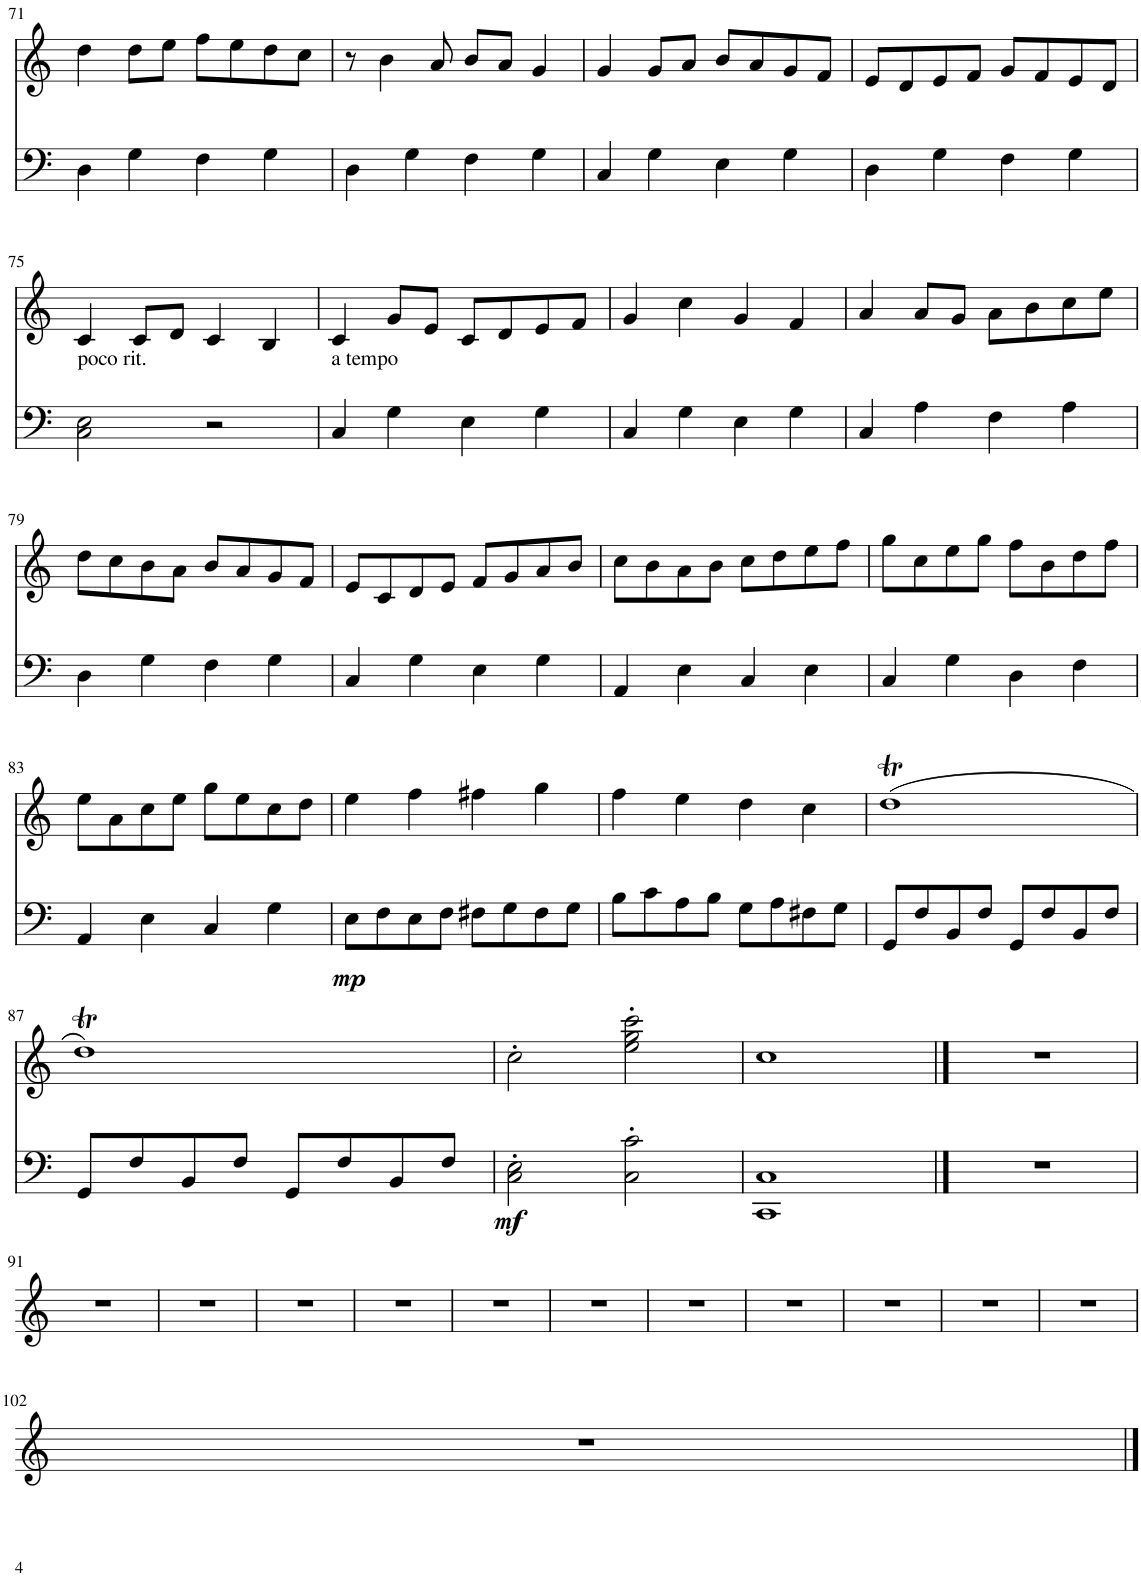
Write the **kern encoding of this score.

**kern	**kern	**dynam
*part1	*part1	*part1
*staff2	*staff1	*staff1/2
*I"Piano	*	*
*I'Pno.	*	*
!!LO:PB:g=z
*clefF4	*clefG2	*
*k[]	*k[]	*
*M4/4	*M4/4	*
=71	=71	=71
4D\	4dd\	.
4G\	8dd\L	.
.	8ee\J	.
4F\	8ff\L	.
.	8ee\	.
4G\	8dd\	.
.	8cc\J	.
=72	=72	=72
4D\	8r	.
.	4b\	.
4G\	.	.
.	8a/	.
4F\	8b/L	.
.	8a/J	.
4G\	4g/	.
=73	=73	=73
4C/	4g/	.
4G\	8g/L	.
.	8a/J	.
4E\	8b/L	.
.	8a/	.
4G\	8g/	.
.	8f/J	.
=74	=74	=74
4D\	8e/L	.
.	8d/	.
4G\	8e/	.
.	8f/J	.
4F\	8g/L	.
.	8f/	.
4G\	8e/	.
.	8d/J	.
!!LO:LB:g=z
=75	=75	=75
!LO:TX:a:t=poco rit.	!	!
2C\ 2E\	4c/	.
.	8c/L	.
.	8d/J	.
2r	4c/	.
.	4B/	.
=76	=76	=76
!LO:TX:a:t=a tempo	!	!
4C/	4c/	.
4G\	8g/L	.
.	8e/J	.
4E\	8c/L	.
.	8d/	.
4G\	8e/	.
.	8f/J	.
=77	=77	=77
4C/	4g/	.
4G\	4cc\	.
4E\	4g/	.
4G\	4f/	.
=78	=78	=78
4C/	4a/	.
4A\	8a/L	.
.	8g/J	.
4F\	8a\L	.
.	8b\	.
4A\	8cc\	.
.	8ee\J	.
!!LO:LB:g=z
=79	=79	=79
4D\	8dd\L	.
.	8cc\	.
4G\	8b\	.
.	8a\J	.
4F\	8b/L	.
.	8a/	.
4G\	8g/	.
.	8f/J	.
=80	=80	=80
4C/	8e/L	.
.	8c/	.
4G\	8d/	.
.	8e/J	.
4E\	8f/L	.
.	8g/	.
4G\	8a/	.
.	8b/J	.
=81	=81	=81
4AA/	8cc\L	.
.	8b\	.
4E\	8a\	.
.	8b\J	.
4C/	8cc\L	.
.	8dd\	.
4E\	8ee\	.
.	8ff\J	.
=82	=82	=82
4C/	8gg\L	.
.	8cc\	.
4G\	8ee\	.
.	8gg\J	.
4D\	8ff\L	.
.	8b\	.
4F\	8dd\	.
.	8ff\J	.
!!LO:LB:g=z
=83	=83	=83
4AA/	8ee\L	.
.	8a\	.
4E\	8cc\	.
.	8ee\J	.
4C/	8gg\L	.
.	8ee\	.
4G\	8cc\	.
.	8dd\J	.
=84	=84	=84
!	!	!LO:DY:b=2
8E\L	4ee\	mp
8F\	.	.
8E\	4ff\	.
8F\J	.	.
8F#X\L	4ff#X\	.
8G\	.	.
8F#\	4gg\	.
8G\J	.	.
=85	=85	=85
8B\L	4ff\	.
8c\	.	.
8A\	4ee\	.
8B\J	.	.
8G\L	4dd\	.
8A\	.	.
8F#X\	4cc\	.
8G\J	.	.
=86	=86	=86
8GG/L	(1ddT	.
8F/	.	.
8BB/	.	.
8F/J	.	.
8GG/L	.	.
8F/	.	.
8BB/	.	.
8F/J	.	.
!!LO:LB:g=z
=87	=87	=87
8GG/L	1ddT)	.
8F/	.	.
8BB/	.	.
8F/J	.	.
8GG/L	.	.
8F/	.	.
8BB/	.	.
8F/J	.	.
=88	=88	=88
!	!	!LO:DY:b=2
2C\' 2E\'	2cc'\	mf
2C\' 2c\'	2ee\' 2gg\' 2ccc\'	.
=89	=89	=89
1CC 1C	1cc	.
==90	==90	==90
1r	1r	.
!!LO:LB:g=z
=91	=91	=91
1r	1r	.
=92	=92	=92
1r	1r	.
=93	=93	=93
1r	1r	.
=94	=94	=94
1r	1r	.
=95	=95	=95
1r	1r	.
=96	=96	=96
1r	1r	.
=97	=97	=97
1r	1r	.
=98	=98	=98
1r	1r	.
=99	=99	=99
1r	1r	.
=100	=100	=100
1r	1r	.
=101	=101	=101
1r	1r	.
!!LO:LB:g=z
=102	=102	=102
1r	1r	.
==	==	==
*-	*-	*-
